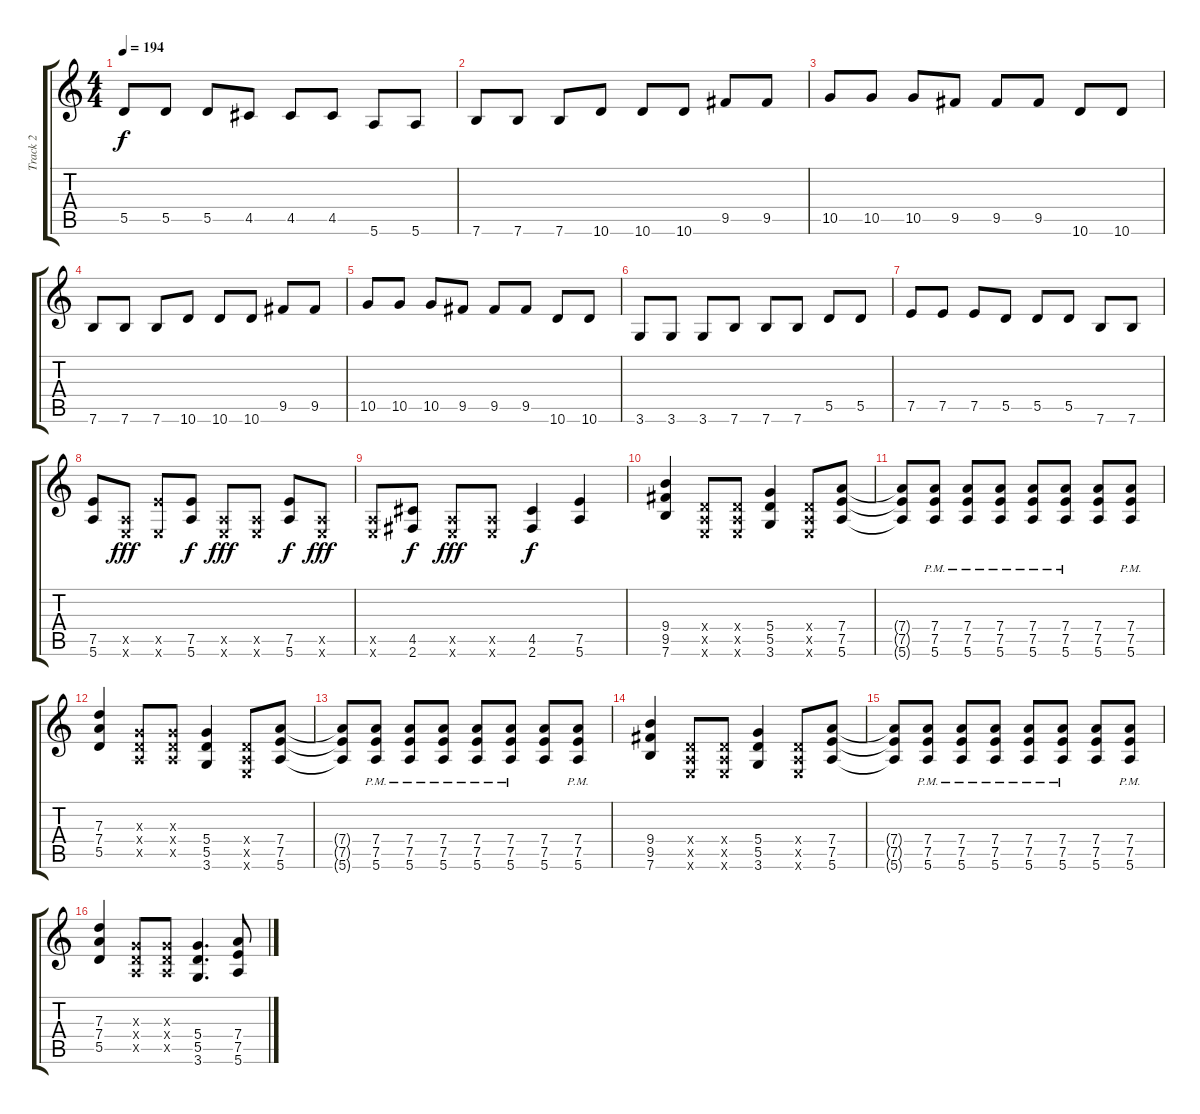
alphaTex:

\track ("Track 2" "Track 2") {instrument distortionguitar}
\staff {score tabs}
\tuning (E4 B3 G3 D3 A2 E2) {hide}
\ts (4 4)
\tempo 194
\clef g2
\ks c
5.5.8{dy f} 5.5.8 5.5.8 4.5.8 4.5.8 4.5.8 5.6.8 5.6.8 |
7.6.8 7.6.8 7.6.8 10.6.8 10.6.8 10.6.8 9.5.8 9.5.8 |
10.5.8 10.5.8 10.5.8 9.5.8 9.5.8 9.5.8 10.6.8 10.6.8 |
7.6.8 7.6.8 7.6.8 10.6.8 10.6.8 10.6.8 9.5.8 9.5.8 |
10.5.8 10.5.8 10.5.8 9.5.8 9.5.8 9.5.8 10.6.8 10.6.8 |
3.6.8 3.6.8 3.6.8 7.6.8 7.6.8 7.6.8 5.5.8 5.5.8 |
7.5.8 7.5.8 7.5.8 5.5.8 5.5.8 5.5.8 7.6.8 7.6.8 |
(7.5 5.6).8 (0.5{x} 0.6{x}).8{dy fff} (7.5{x} 0.6{x}).8 (7.5 5.6).8{dy f} (0.5{x} 0.6{x}).8{dy fff} (0.5{x} 0.6{x}).8 (7.5 5.6).8{dy f} (0.5{x} 0.6{x}).8{dy fff} |
(0.5{x} 0.6{x}).8 (4.5 2.6).8{dy f} (0.5{x} 0.6{x}).8{dy fff} (0.5{x} 0.6{x}).8 (4.5 2.6).4{dy f} (7.5 5.6).4 |
(9.4 9.5 7.6).4 (0.4{x} 0.5{x} 0.6{x}).8 (0.4{x} 0.5{x} 0.6{x}).8 (5.4 5.5 3.6).4 (0.4{x} 0.5{x} 0.6{x}).8 (7.4 7.5 5.6).8 |
(7.4{t} 7.5{t} 5.6{t}).8 (7.4{pm} 7.5{pm} 5.6{pm}).8 (7.4{pm} 7.5{pm} 5.6{pm}).8 (7.4{pm} 7.5{pm} 5.6{pm}).8 (7.4{pm} 7.5{pm} 5.6{pm}).8 (7.4{pm} 7.5{pm} 5.6{pm}).8 (7.4 7.5 5.6).8 (7.4{pm} 7.5{pm} 5.6{pm}).8 |
(7.3 7.4 5.5).4 (0.3{x} 0.4{x} 0.5{x}).8 (0.3{x} 0.4{x} 0.5{x}).8 (5.4 5.5 3.6).4 (0.4{x} 0.5{x} 0.6{x}).8 (7.4 7.5 5.6).8 |
(7.4{t} 7.5{t} 5.6{t}).8 (7.4{pm} 7.5{pm} 5.6{pm}).8 (7.4{pm} 7.5{pm} 5.6{pm}).8 (7.4{pm} 7.5{pm} 5.6{pm}).8 (7.4{pm} 7.5{pm} 5.6{pm}).8 (7.4{pm} 7.5{pm} 5.6{pm}).8 (7.4 7.5 5.6).8 (7.4{pm} 7.5{pm} 5.6{pm}).8 |
(9.4 9.5 7.6).4 (0.4{x} 0.5{x} 0.6{x}).8 (0.4{x} 0.5{x} 0.6{x}).8 (5.4 5.5 3.6).4 (0.4{x} 0.5{x} 0.6{x}).8 (7.4 7.5 5.6).8 |
(7.4{t} 7.5{t} 5.6{t}).8 (7.4{pm} 7.5{pm} 5.6{pm}).8 (7.4{pm} 7.5{pm} 5.6{pm}).8 (7.4{pm} 7.5{pm} 5.6{pm}).8 (7.4{pm} 7.5{pm} 5.6{pm}).8 (7.4{pm} 7.5{pm} 5.6{pm}).8 (7.4 7.5 5.6).8 (7.4{pm} 7.5{pm} 5.6{pm}).8 |
(7.3 7.4 5.5).4 (0.3{x} 0.4{x} 0.5{x}).8 (0.3{x} 0.4{x} 0.5{x}).8 (5.4 5.5 3.6).4{d} (7.4 7.5 5.6).8
